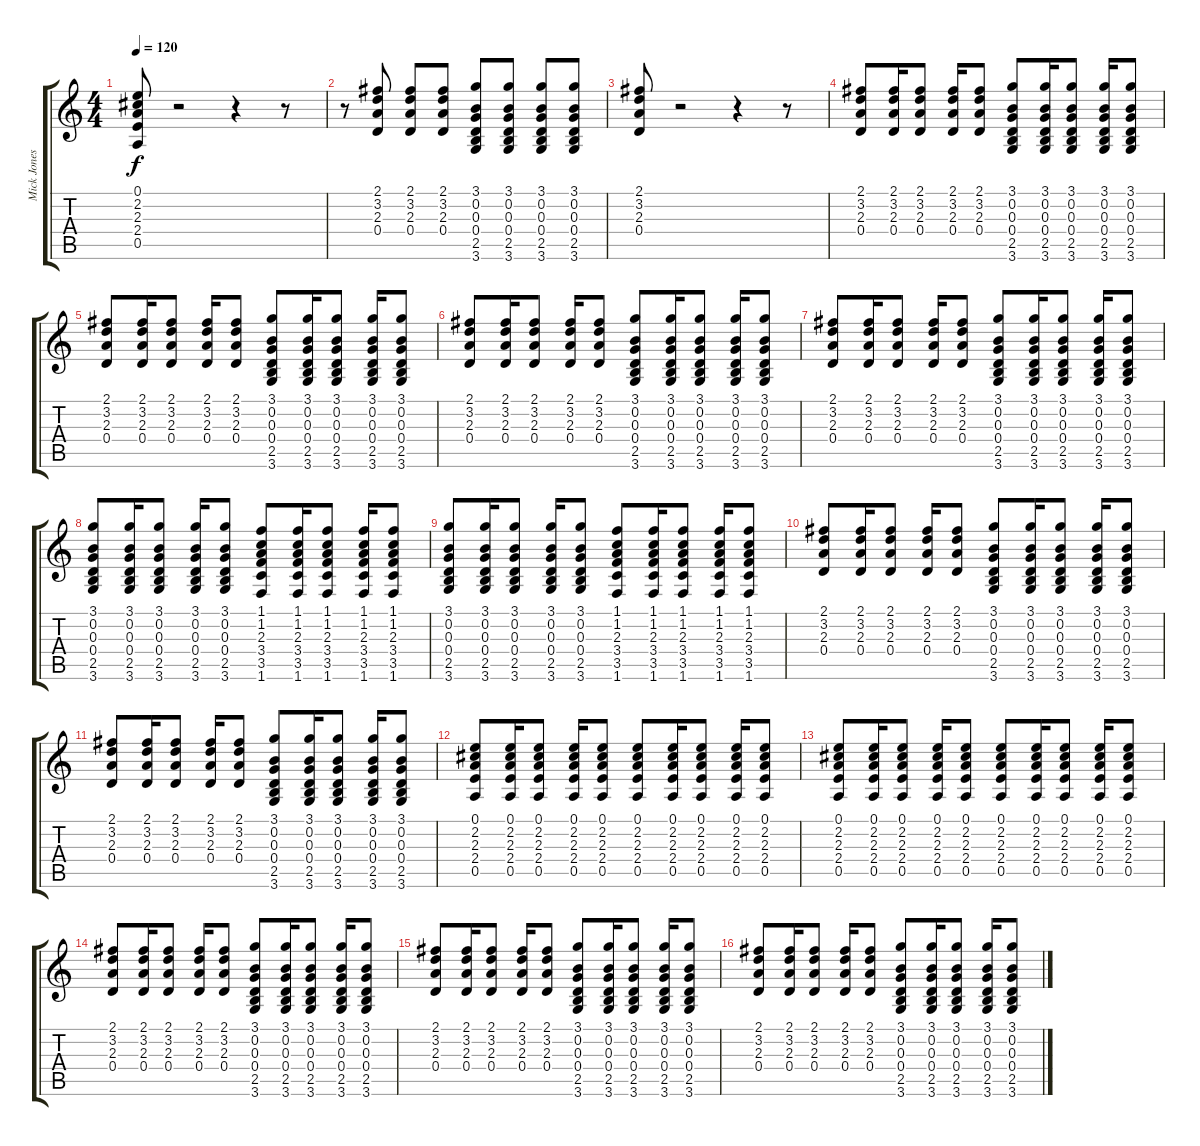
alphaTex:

\track ("Mick Jones" "Mick Jones") {instrument distortionguitar}
\staff {score tabs}
\tuning (E4 B3 G3 D3 A2 E2) {hide}
\ts (4 4)
\tempo 120
\clef g2
\ks c
(0.1 2.2 2.3 2.4 0.5).8{dy f} r.2 r.4 r.8 |
r.8 (2.1 3.2 2.3 0.4).8 (2.1 3.2 2.3 0.4).8 (2.1 3.2 2.3 0.4).8 (3.1 0.2 0.3 0.4 2.5 3.6).8 (3.1 0.2 0.3 0.4 2.5 3.6).8 (3.1 0.2 0.3 0.4 2.5 3.6).8 (3.1 0.2 0.3 0.4 2.5 3.6).8 |
(2.1 3.2 2.3 0.4).8 r.2 r.4 r.8 |
(2.1 3.2 2.3 0.4).8 (2.1 3.2 2.3 0.4).16 (2.1 3.2 2.3 0.4).8 (2.1 3.2 2.3 0.4).16 (2.1 3.2 2.3 0.4).8 (3.1 0.2 0.3 0.4 2.5 3.6).8 (3.1 0.2 0.3 0.4 2.5 3.6).16 (3.1 0.2 0.3 0.4 2.5 3.6).8 (3.1 0.2 0.3 0.4 2.5 3.6).16 (3.1 0.2 0.3 0.4 2.5 3.6).8 |
(2.1 3.2 2.3 0.4).8 (2.1 3.2 2.3 0.4).16 (2.1 3.2 2.3 0.4).8 (2.1 3.2 2.3 0.4).16 (2.1 3.2 2.3 0.4).8 (3.1 0.2 0.3 0.4 2.5 3.6).8 (3.1 0.2 0.3 0.4 2.5 3.6).16 (3.1 0.2 0.3 0.4 2.5 3.6).8 (3.1 0.2 0.3 0.4 2.5 3.6).16 (3.1 0.2 0.3 0.4 2.5 3.6).8 |
(2.1 3.2 2.3 0.4).8 (2.1 3.2 2.3 0.4).16 (2.1 3.2 2.3 0.4).8 (2.1 3.2 2.3 0.4).16 (2.1 3.2 2.3 0.4).8 (3.1 0.2 0.3 0.4 2.5 3.6).8 (3.1 0.2 0.3 0.4 2.5 3.6).16 (3.1 0.2 0.3 0.4 2.5 3.6).8 (3.1 0.2 0.3 0.4 2.5 3.6).16 (3.1 0.2 0.3 0.4 2.5 3.6).8 |
(2.1 3.2 2.3 0.4).8 (2.1 3.2 2.3 0.4).16 (2.1 3.2 2.3 0.4).8 (2.1 3.2 2.3 0.4).16 (2.1 3.2 2.3 0.4).8 (3.1 0.2 0.3 0.4 2.5 3.6).8 (3.1 0.2 0.3 0.4 2.5 3.6).16 (3.1 0.2 0.3 0.4 2.5 3.6).8 (3.1 0.2 0.3 0.4 2.5 3.6).16 (3.1 0.2 0.3 0.4 2.5 3.6).8 |
(3.1 0.2 0.3 0.4 2.5 3.6).8 (3.1 0.2 0.3 0.4 2.5 3.6).16 (3.1 0.2 0.3 0.4 2.5 3.6).8 (3.1 0.2 0.3 0.4 2.5 3.6).16 (3.1 0.2 0.3 0.4 2.5 3.6).8 (1.1 1.2 2.3 3.4 3.5 1.6).8 (1.1 1.2 2.3 3.4 3.5 1.6).16 (1.1 1.2 2.3 3.4 3.5 1.6).8 (1.1 1.2 2.3 3.4 3.5 1.6).16 (1.1 1.2 2.3 3.4 3.5 1.6).8 |
(3.1 0.2 0.3 0.4 2.5 3.6).8 (3.1 0.2 0.3 0.4 2.5 3.6).16 (3.1 0.2 0.3 0.4 2.5 3.6).8 (3.1 0.2 0.3 0.4 2.5 3.6).16 (3.1 0.2 0.3 0.4 2.5 3.6).8 (1.1 1.2 2.3 3.4 3.5 1.6).8 (1.1 1.2 2.3 3.4 3.5 1.6).16 (1.1 1.2 2.3 3.4 3.5 1.6).8 (1.1 1.2 2.3 3.4 3.5 1.6).16 (1.1 1.2 2.3 3.4 3.5 1.6).8 |
(2.1 3.2 2.3 0.4).8 (2.1 3.2 2.3 0.4).16 (2.1 3.2 2.3 0.4).8 (2.1 3.2 2.3 0.4).16 (2.1 3.2 2.3 0.4).8 (3.1 0.2 0.3 0.4 2.5 3.6).8 (3.1 0.2 0.3 0.4 2.5 3.6).16 (3.1 0.2 0.3 0.4 2.5 3.6).8 (3.1 0.2 0.3 0.4 2.5 3.6).16 (3.1 0.2 0.3 0.4 2.5 3.6).8 |
(2.1 3.2 2.3 0.4).8 (2.1 3.2 2.3 0.4).16 (2.1 3.2 2.3 0.4).8 (2.1 3.2 2.3 0.4).16 (2.1 3.2 2.3 0.4).8 (3.1 0.2 0.3 0.4 2.5 3.6).8 (3.1 0.2 0.3 0.4 2.5 3.6).16 (3.1 0.2 0.3 0.4 2.5 3.6).8 (3.1 0.2 0.3 0.4 2.5 3.6).16 (3.1 0.2 0.3 0.4 2.5 3.6).8 |
(0.1 2.2 2.3 2.4 0.5).8 (0.1 2.2 2.3 2.4 0.5).16 (0.1 2.2 2.3 2.4 0.5).8 (0.1 2.2 2.3 2.4 0.5).16 (0.1 2.2 2.3 2.4 0.5).8 (0.1 2.2 2.3 2.4 0.5).8 (0.1 2.2 2.3 2.4 0.5).16 (0.1 2.2 2.3 2.4 0.5).8 (0.1 2.2 2.3 2.4 0.5).16 (0.1 2.2 2.3 2.4 0.5).8 |
(0.1 2.2 2.3 2.4 0.5).8 (0.1 2.2 2.3 2.4 0.5).16 (0.1 2.2 2.3 2.4 0.5).8 (0.1 2.2 2.3 2.4 0.5).16 (0.1 2.2 2.3 2.4 0.5).8 (0.1 2.2 2.3 2.4 0.5).8 (0.1 2.2 2.3 2.4 0.5).16 (0.1 2.2 2.3 2.4 0.5).8 (0.1 2.2 2.3 2.4 0.5).16 (0.1 2.2 2.3 2.4 0.5).8 |
(2.1 3.2 2.3 0.4).8 (2.1 3.2 2.3 0.4).16 (2.1 3.2 2.3 0.4).8 (2.1 3.2 2.3 0.4).16 (2.1 3.2 2.3 0.4).8 (3.1 0.2 0.3 0.4 2.5 3.6).8 (3.1 0.2 0.3 0.4 2.5 3.6).16 (3.1 0.2 0.3 0.4 2.5 3.6).8 (3.1 0.2 0.3 0.4 2.5 3.6).16 (3.1 0.2 0.3 0.4 2.5 3.6).8 |
(2.1 3.2 2.3 0.4).8 (2.1 3.2 2.3 0.4).16 (2.1 3.2 2.3 0.4).8 (2.1 3.2 2.3 0.4).16 (2.1 3.2 2.3 0.4).8 (3.1 0.2 0.3 0.4 2.5 3.6).8 (3.1 0.2 0.3 0.4 2.5 3.6).16 (3.1 0.2 0.3 0.4 2.5 3.6).8 (3.1 0.2 0.3 0.4 2.5 3.6).16 (3.1 0.2 0.3 0.4 2.5 3.6).8 |
(2.1 3.2 2.3 0.4).8 (2.1 3.2 2.3 0.4).16 (2.1 3.2 2.3 0.4).8 (2.1 3.2 2.3 0.4).16 (2.1 3.2 2.3 0.4).8 (3.1 0.2 0.3 0.4 2.5 3.6).8 (3.1 0.2 0.3 0.4 2.5 3.6).16 (3.1 0.2 0.3 0.4 2.5 3.6).8 (3.1 0.2 0.3 0.4 2.5 3.6).16 (3.1 0.2 0.3 0.4 2.5 3.6).8
